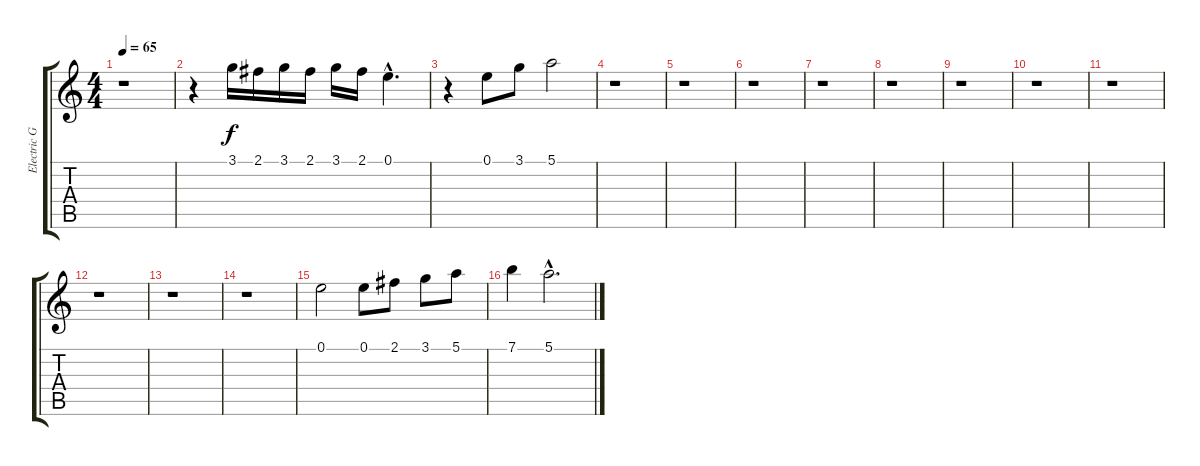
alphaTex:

\track ("Electric Guitar 1" "Electric G") {instrument electricguitarclean}
\staff {score tabs}
\tuning (E4 B3 G3 D3 A2 E2) {hide}
\ts (4 4)
\tempo 65
\clef g2
\ks c
r.1{dy f} |
r.4 3.1.16 2.1.16 3.1.16 2.1.16 3.1.16 2.1.16 0.1{hac}.4{d} |
r.4 0.1.8 3.1.8 5.1.2 |
r.1 |
r.1 |
r.1 |
r.1 |
r.1 |
r.1 |
r.1 |
r.1 |
r.1 |
r.1 |
r.1 |
0.1.2 0.1.8 2.1.8 3.1.8 5.1.8 |
7.1.4 5.1{hac}.2{d}
